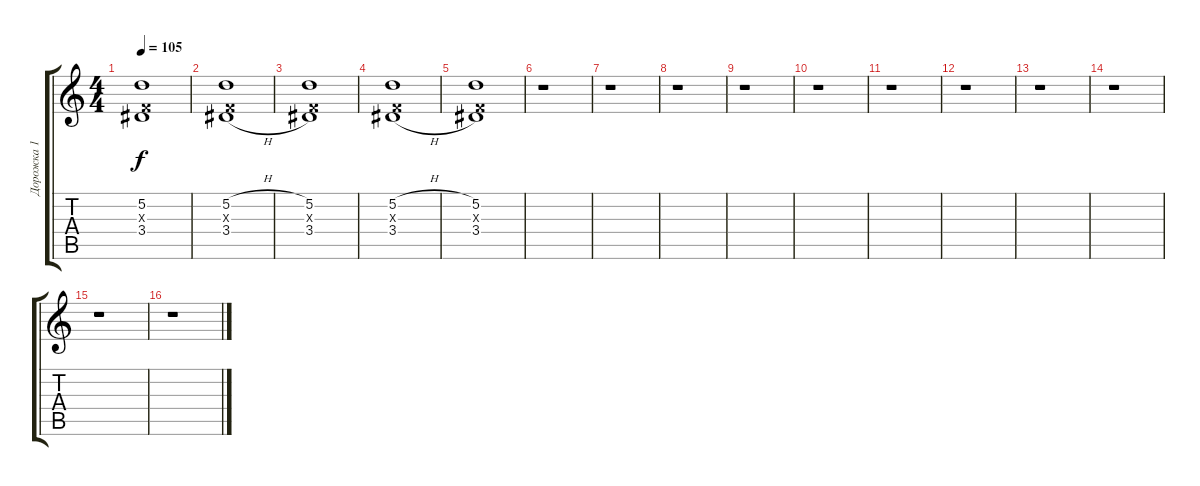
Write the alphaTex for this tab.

\track ("Дорожка 1" "Дорожка 1") {instrument distortionguitar}
\staff {score tabs}
\tuning (D4 A3 F3 C3 G2 C2) {hide}
\ts (4 4)
\tempo 105
\clef g2
\ks c
(5.2 0.3{x} 3.4).1{dy f} |
(5.2{h} 0.3{x} 3.4{h}).1 |
(5.2 0.3{x} 3.4).1 |
(5.2{h} 0.3{x} 3.4{h}).1 |
(5.2 0.3{x} 3.4).1 |
r.1 |
r.1 |
r.1 |
r.1 |
r.1 |
r.1 |
r.1 |
r.1 |
r.1 |
r.1 |
r.1
